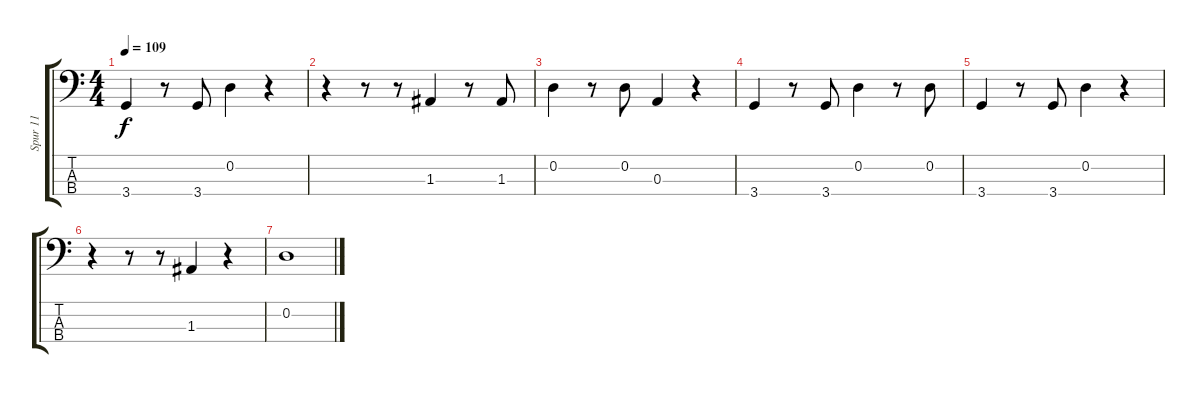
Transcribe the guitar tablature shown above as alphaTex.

\track ("Spur 11" "Spur 11") {instrument electricbassfinger}
\staff {score tabs}
\tuning (G2 D2 A1 E1) {hide}
\ts (4 4)
\tempo 109
\clef f4
\ks c
3.4.4{dy f} r.8 3.4.8 0.2.4 r.4 |
r.4 r.8 r.8 1.3.4 r.8 1.3.8 |
0.2.4 r.8 0.2.8 0.3.4 r.4 |
3.4.4 r.8 3.4.8 0.2.4 r.8 0.2.8 |
3.4.4 r.8 3.4.8 0.2.4 r.4 |
r.4 r.8 r.8 1.3.4 r.4 |
0.2.1
